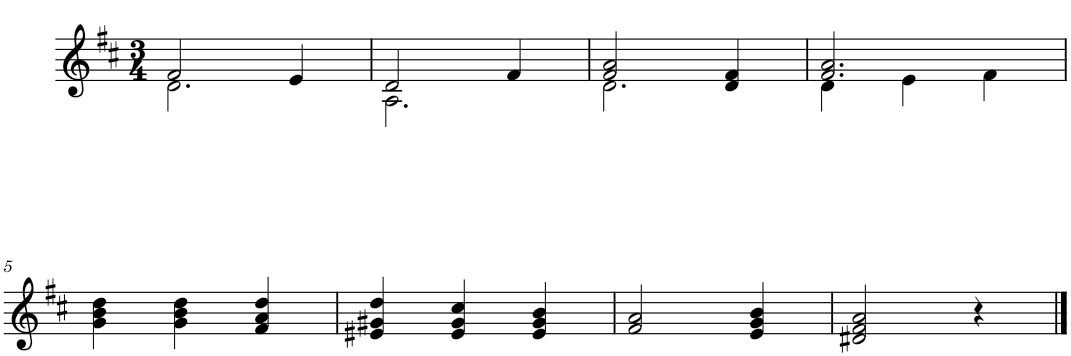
**kern
*part1
*staff1
*I"Piano
*I'Pno.
*clefG2
*k[f#c#]
*M3/4
=1
*^
2f#/	2.d\
4e/	.
=2	=2
2d/	2.A\
4f#/	.
=3	=3
2f#/ 2a/	2.d\
4d/ 4f#/	.
=4	=4
2.f#/ 2.a/	4d\
.	4e\
.	4f#\
*v	*v
!!LO:LB:g=z
=5
4g\ 4b\ 4dd\
4g\ 4b\ 4dd\
4f#/ 4a/ 4dd/
=6
4e#X/ 4g#X/ 4dd/
4e#/ 4g#/ 4cc#/
4e#/ 4g#/ 4b/
=7
2f#/ 2a/
4e/ 4g/ 4b/
=8
2d#X/ 2f#/ 2a/
4r
==
*-
